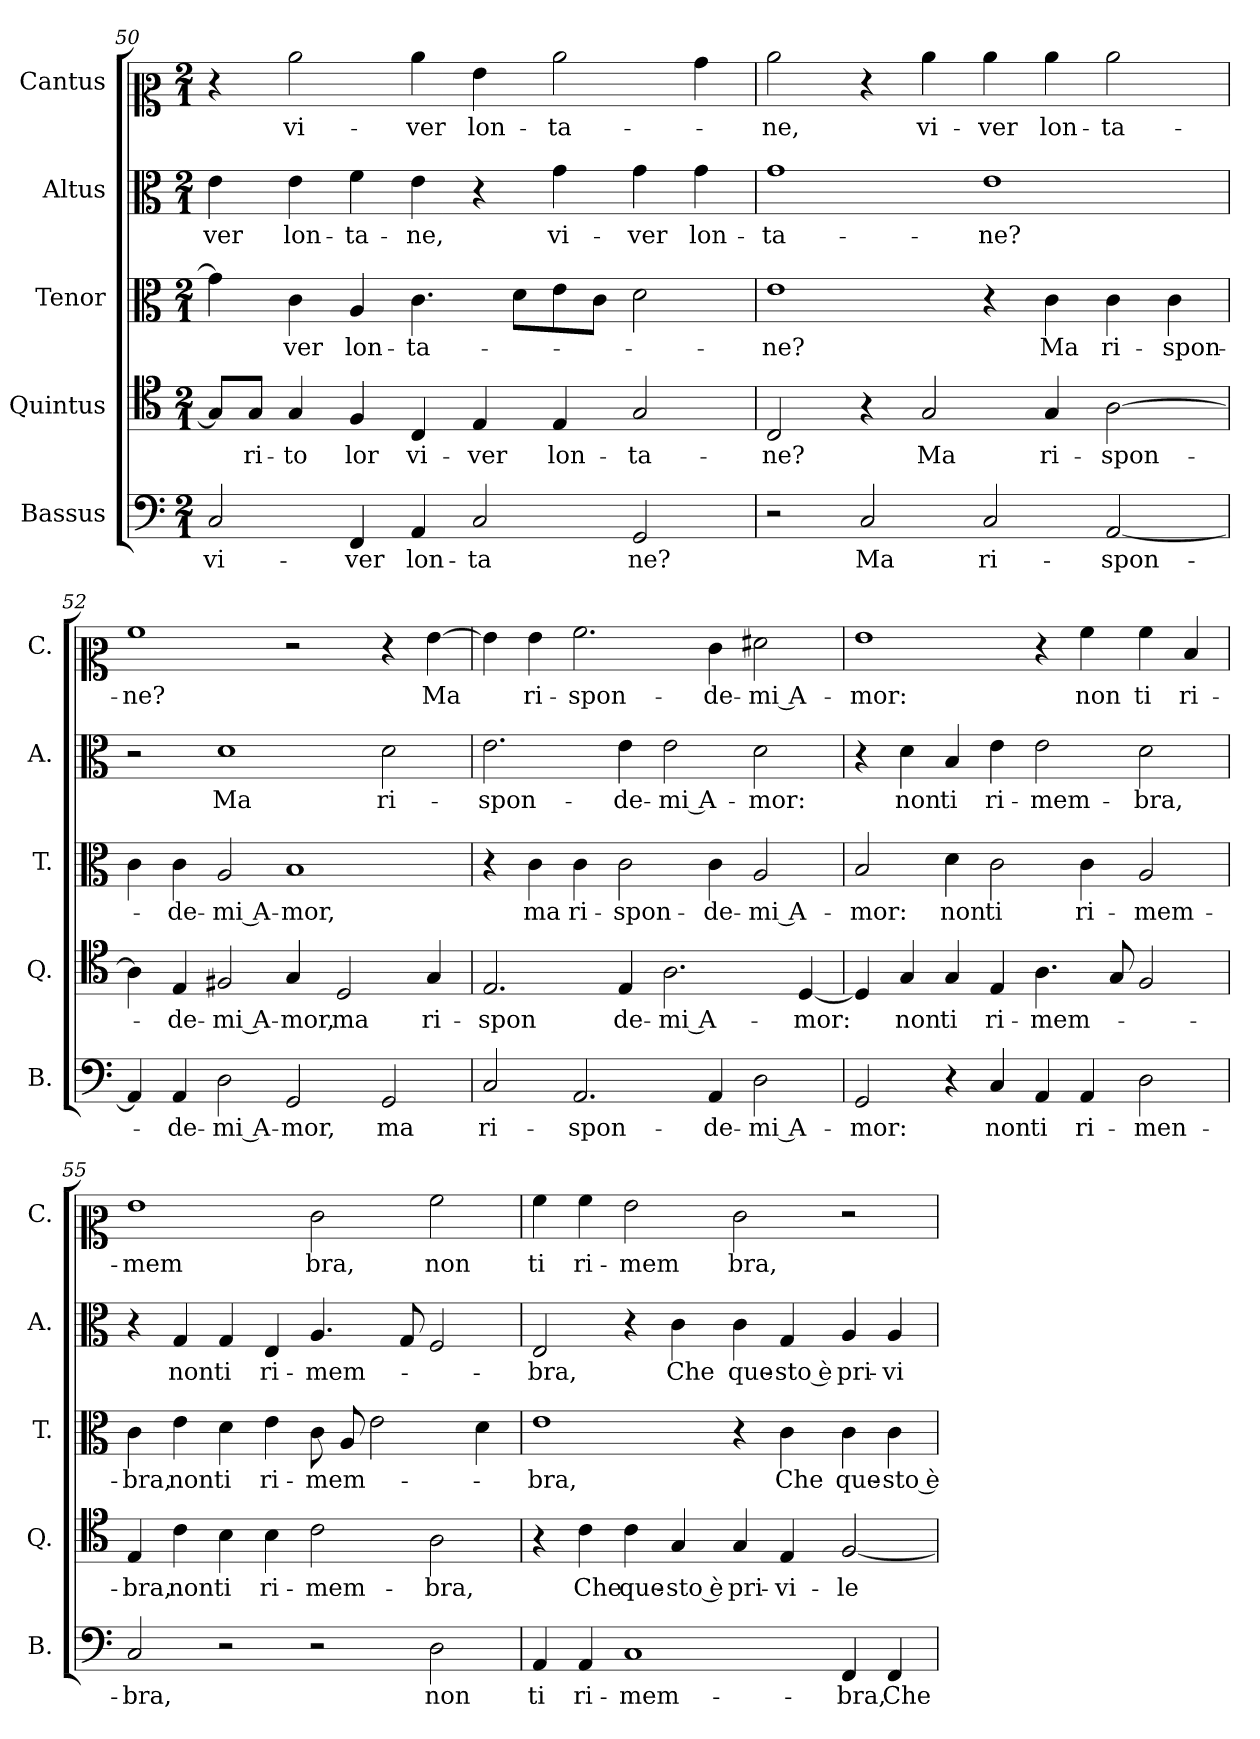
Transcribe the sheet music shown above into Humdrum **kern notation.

**kern	**text	**kern	**text	**kern	**text	**kern	**text	**kern	**text
*part5	*part5	*part4	*part4	*part3	*part3	*part2	*part2	*part1	*part1
*staff5	*staff5	*staff4	*staff4	*staff3	*staff3	*staff2	*staff2	*staff1	*staff1
*I"Bassus	*	*I"Quintus	*	*I"Tenor	*	*I"Altus	*	*I"Cantus	*
*I'B.	*	*I'Q.	*	*I'T.	*	*I'A.	*	*I'C.	*
*clefF4	*	*clefC4	*	*clefC3	*	*clefC3	*	*clefC2	*
*k[]	*	*k[]	*	*k[]	*	*k[]	*	*k[]	*
*M2/1	*	*M2/1	*	*M2/1	*	*M2/1	*	*M2/1	*
=50	=50	=50	=50	=50	=50	=50	=50	=50	=50
2C/	vi-	8G/L]	.	4g\]	.	4e\	-ver	4r	.
.	.	8G/J	-ri-	.	.	.	.	.	.
.	.	4G/	-to	4c\	-ver	4e\	lon-	2cc\	vi-
4FF/	-ver	4F/	lor	4A/	lon-	4f\	-ta-	.	.
4AA/	lon-	4C/	vi-	4.c\	-ta-	4e\	-ne,	4cc\	-ver
2C/	-ta	4E/	-ver	.	.	4r	.	4g\	lon-
.	.	.	.	8d\L	.	.	.	.	.
.	.	4E/	lon-	8e\	.	4g\	vi-	2cc\	-ta-
.	.	.	.	8c\J	.	.	.	.	.
2GG/	ne?	2G/	-ta-	2d\	.	4g\	-ver	.	.
.	.	.	.	.	.	4g\	lon-	4b\	.
!!LO:LB:g=z
=51	=51	=51	=51	=51	=51	=51	=51	=51	=51
2r	.	2C/	-ne?	1e	-ne?	1g	-ta-	2cc\	-ne,
2C/	Ma	4r	.	.	.	.	.	4r	.
.	.	2G/	Ma	.	.	.	.	4cc\	vi-
2C/	ri-	.	.	4r	.	1e	-ne?	4cc\	-ver
.	.	4G/	ri-	4c\	Ma	.	.	4cc\	lon-
[2AA/	-spon-	[2A\	-spon-	4c\	ri-	.	.	2cc\	-ta-
.	.	.	.	4c\	-spon-	.	.	.	.
=52	=52	=52	=52	=52	=52	=52	=52	=52	=52
4AA/]	.	4A\]	.	4c\	.	2r	.	1a	-ne?
4AA/	-de-	4E/	-de-	4c\	-de-	.	.	.	.
2D\	-mi A-	2F#X/	-mi A-	2A/	-mi A-	1d	Ma	.	.
2GG/	-mor,	4G/	-mor,	1B	-mor,	.	.	2r	.
.	.	2D/	ma	.	.	.	.	.	.
2GG/	ma	.	.	.	.	2d\	ri-	4r	.
.	.	4G/	ri-	.	.	.	.	[4g\	Ma
=53	=53	=53	=53	=53	=53	=53	=53	=53	=53
2C/	ri-	2.E/	-spon	4r	.	2.e\	-spon-	4g\]	.
.	.	.	.	4c\	ma	.	.	4g\	ri-
2.AA/	-spon-	.	.	4c\	ri-	.	.	2.a\	-spon-
.	.	4E/	de-	2c\	-spon-	4e\	-de-	.	.
.	.	2.A\	-mi A-	.	.	2e\	-mi A-	.	.
4AA/	-de-	.	.	4c\	-de-	.	.	4e\	-de-
2D\	-mi A-	.	.	2A/	-mi A-	2d\	-mor:	2f#X\	-mi A-
.	.	[4D/	-mor:	.	.	.	.	.	.
=54	=54	=54	=54	=54	=54	=54	=54	=54	=54
2GG/	-mor:	4D/]	.	2B/	-mor:	4r	.	1g	-mor:
.	.	4G/	non	.	.	4d\	non	.	.
4r	.	4G/	-ti	4d\	non	4B/	ti	.	.
4C/	non	4E/	ri-	2c\	ti	4e\	ri-	.	.
4AA/	ti	4.A\	-mem-	.	.	2e\	-mem-	4r	.
4AA/	ri-	.	.	4c\	ri-	.	.	4a\	non
.	.	8G/	.	.	.	.	.	.	.
2D\	-men-	2F/	.	2A/	-mem-	2d\	-bra,	4a\	ti
.	.	.	.	.	.	.	.	4d/	ri-
!!LO:PB:g=z
=55	=55	=55	=55	=55	=55	=55	=55	=55	=55
2C/	-bra,	4E/	-bra,	4c\	-bra,	4r	.	1g	-mem
.	.	4c\	non	4e\	non	4G/	non	.	.
2r	.	4B\	ti	4d\	ti	4G/	ti	.	.
.	.	4B\	ri-	4e\	ri-	4E/	ri-	.	.
2r	.	2c\	-mem-	8c\	-mem-	4.A/	-mem-	2e\	bra,
.	.	.	.	8A/	.	.	.	.	.
.	.	.	.	2e\	.	.	.	.	.
.	.	.	.	.	.	8G/	.	.	.
2D\	non	2A\	-bra,	.	.	2F/	.	2a\	non
.	.	.	.	4d\	.	.	.	.	.
=56	=56	=56	=56	=56	=56	=56	=56	=56	=56
4AA/	ti	4r	.	1e	-bra,	2E/	-bra,	4a\	ti
4AA/	ri-	4c\	Che	.	.	.	.	4a\	ri-
1C	-mem-	4c\	que-	.	.	4r	.	2g\	-mem
.	.	4G/	-sto è	.	.	4c\	Che	.	.
.	.	4G/	pri-	4r	.	4c\	que-	2e\	bra,
.	.	4E/	-vi-	4c\	Che	4G/	-sto è	.	.
4FF/	-bra,	[2F/	-le-	4c\	que-	4A/	pri-	2r	.
4FF/	Che	.	.	4c\	-sto è	4A/	-vi-	.	.
=	=	=	=	=	=	=	=	=	=
*-	*-	*-	*-	*-	*-	*-	*-	*-	*-
